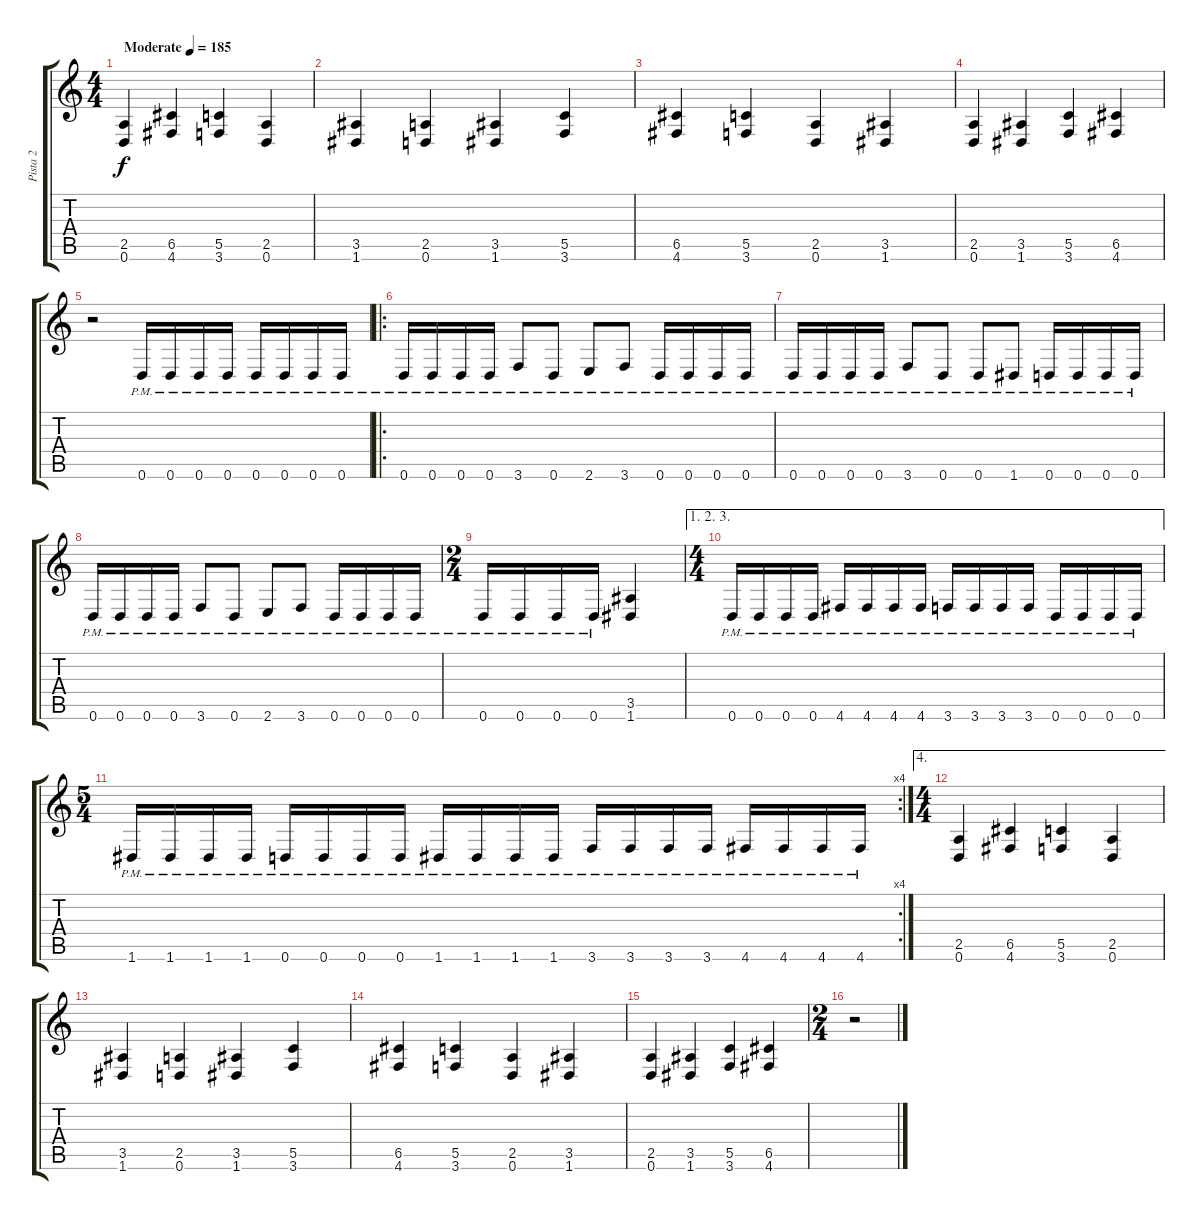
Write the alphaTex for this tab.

\track ("Pista 2" "Pista 2") {instrument distortionguitar}
\staff {score tabs}
\tuning (D4 A3 F3 C3 G2 D2) {hide}
\ts (4 4)
\tempo (185 "Moderate")
\clef g2
\ks c
(2.5 0.6).4{dy f instrument distortionguitar} (6.5 4.6).4 (5.5 3.6).4 (2.5 0.6).4 |
(3.5 1.6).4 (2.5 0.6).4 (3.5 1.6).4 (5.5 3.6).4 |
(6.5 4.6).4 (5.5 3.6).4 (2.5 0.6).4 (3.5 1.6).4 |
(2.5 0.6).4 (3.5 1.6).4 (5.5 3.6).4 (6.5 4.6).4 |
r.2 0.6{pm}.16 0.6{pm}.16 0.6{pm}.16 0.6{pm}.16 0.6{pm}.16 0.6{pm}.16 0.6{pm}.16 0.6{pm}.16 |
\ro
0.6{pm}.16 0.6{pm}.16 0.6{pm}.16 0.6{pm}.16 3.6{pm}.8 0.6{pm}.8 2.6{pm}.8 3.6{pm}.8 0.6{pm}.16 0.6{pm}.16 0.6{pm}.16 0.6{pm}.16 |
0.6{pm}.16 0.6{pm}.16 0.6{pm}.16 0.6{pm}.16 3.6{pm}.8 0.6{pm}.8 0.6{pm}.8 1.6{pm}.8 0.6{pm}.16 0.6{pm}.16 0.6{pm}.16 0.6{pm}.16 |
0.6{pm}.16 0.6{pm}.16 0.6{pm}.16 0.6{pm}.16 3.6{pm}.8 0.6{pm}.8 2.6{pm}.8 3.6{pm}.8 0.6{pm}.16 0.6{pm}.16 0.6{pm}.16 0.6{pm}.16 |
\ts (2 4)
0.6{pm}.16 0.6{pm}.16 0.6{pm}.16 0.6{pm}.16 (3.5 1.6).4 |
\ae (1 2 3)
\ts (4 4)
0.6{pm}.16 0.6{pm}.16 0.6{pm}.16 0.6{pm}.16 4.6{pm}.16 4.6{pm}.16 4.6{pm}.16 4.6{pm}.16 3.6{pm}.16 3.6{pm}.16 3.6{pm}.16 3.6{pm}.16 0.6{pm}.16 0.6{pm}.16 0.6{pm}.16 0.6{pm}.16 |
\rc 4
\ts (5 4)
1.6{pm}.16 1.6{pm}.16 1.6{pm}.16 1.6{pm}.16 0.6{pm}.16 0.6{pm}.16 0.6{pm}.16 0.6{pm}.16 1.6{pm}.16 1.6{pm}.16 1.6{pm}.16 1.6{pm}.16 3.6{pm}.16 3.6{pm}.16 3.6{pm}.16 3.6{pm}.16 4.6{pm}.16 4.6{pm}.16 4.6{pm}.16 4.6{pm}.16 |
\ae 4
\ts (4 4)
(2.5 0.6).4 (6.5 4.6).4 (5.5 3.6).4 (2.5 0.6).4 |
(3.5 1.6).4 (2.5 0.6).4 (3.5 1.6).4 (5.5 3.6).4 |
(6.5 4.6).4 (5.5 3.6).4 (2.5 0.6).4 (3.5 1.6).4 |
(2.5 0.6).4 (3.5 1.6).4 (5.5 3.6).4 (6.5 4.6).4 |
\ts (2 4)
r.2
